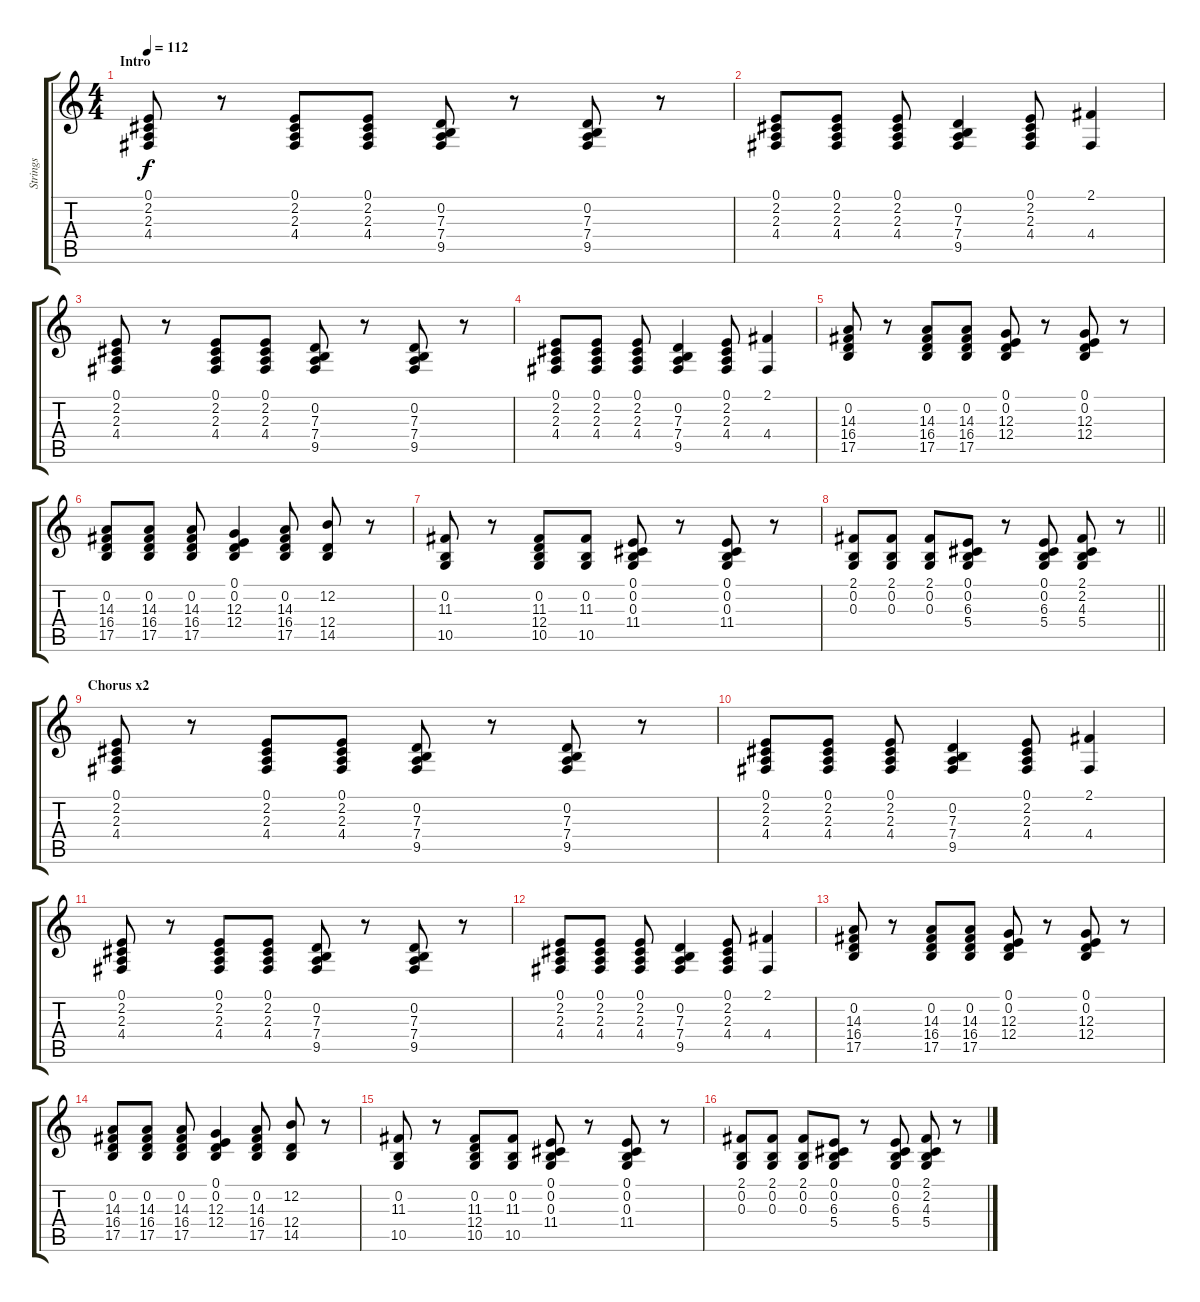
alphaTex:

\track ("Strings" "Strings") {instrument stringensemble1}
\staff {score tabs}
\tuning (E4 B3 G3 D3 A2 E2) {hide}
\ts (4 4)
\section ("" "Intro")
\tempo 112
\clef g2
\ks c
(0.1 2.2 2.3 4.4).8{dy f instrument stringensemble1} r.8 (0.1 2.2 2.3 4.4).8 (0.1 2.2 2.3 4.4).8 (0.2 7.3 7.4 9.5).8 r.8 (0.2 7.3 7.4 9.5).8 r.8 |
(0.1 2.2 2.3 4.4).8 (0.1 2.2 2.3 4.4).8 (0.1 2.2 2.3 4.4).8 (0.2 7.3 7.4 9.5).4 (0.1 2.2 2.3 4.4).8 (2.1 4.4).4 |
(0.1 2.2 2.3 4.4).8 r.8 (0.1 2.2 2.3 4.4).8 (0.1 2.2 2.3 4.4).8 (0.2 7.3 7.4 9.5).8 r.8 (0.2 7.3 7.4 9.5).8 r.8 |
(0.1 2.2 2.3 4.4).8 (0.1 2.2 2.3 4.4).8 (0.1 2.2 2.3 4.4).8 (0.2 7.3 7.4 9.5).4 (0.1 2.2 2.3 4.4).8 (2.1 4.4).4 |
(0.2 14.3 16.4 17.5).8 r.8 (0.2 14.3 16.4 17.5).8 (0.2 14.3 16.4 17.5).8 (0.1 0.2 12.3 12.4).8 r.8 (0.1 0.2 12.3 12.4).8 r.8 |
(0.2 14.3 16.4 17.5).8 (0.2 14.3 16.4 17.5).8 (0.2 14.3 16.4 17.5).8 (0.1 0.2 12.3 12.4).4 (0.2 14.3 16.4 17.5).8 (12.2 12.4 14.5).8 r.8 |
(0.2 11.3 10.5).8 r.8 (0.2 11.3 12.4 10.5).8 (0.2 11.3 10.5).8 (0.1 0.2 0.3 11.4).8 r.8 (0.1 0.2 0.3 11.4).8 r.8 |
\barLineRight lightlight
(2.1 0.2 0.3).8 (2.1 0.2 0.3).8 (2.1 0.2 0.3).8 (0.1 0.2 6.3 5.4).8 r.8 (0.1 0.2 6.3 5.4).8 (2.1 2.2 4.3 5.4).8 r.8 |
\section ("" "Chorus x2")
(0.1 2.2 2.3 4.4).8 r.8 (0.1 2.2 2.3 4.4).8 (0.1 2.2 2.3 4.4).8 (0.2 7.3 7.4 9.5).8 r.8 (0.2 7.3 7.4 9.5).8 r.8 |
(0.1 2.2 2.3 4.4).8 (0.1 2.2 2.3 4.4).8 (0.1 2.2 2.3 4.4).8 (0.2 7.3 7.4 9.5).4 (0.1 2.2 2.3 4.4).8 (2.1 4.4).4 |
(0.1 2.2 2.3 4.4).8 r.8 (0.1 2.2 2.3 4.4).8 (0.1 2.2 2.3 4.4).8 (0.2 7.3 7.4 9.5).8 r.8 (0.2 7.3 7.4 9.5).8 r.8 |
(0.1 2.2 2.3 4.4).8 (0.1 2.2 2.3 4.4).8 (0.1 2.2 2.3 4.4).8 (0.2 7.3 7.4 9.5).4 (0.1 2.2 2.3 4.4).8 (2.1 4.4).4 |
(0.2 14.3 16.4 17.5).8 r.8 (0.2 14.3 16.4 17.5).8 (0.2 14.3 16.4 17.5).8 (0.1 0.2 12.3 12.4).8 r.8 (0.1 0.2 12.3 12.4).8 r.8 |
(0.2 14.3 16.4 17.5).8 (0.2 14.3 16.4 17.5).8 (0.2 14.3 16.4 17.5).8 (0.1 0.2 12.3 12.4).4 (0.2 14.3 16.4 17.5).8 (12.2 12.4 14.5).8 r.8 |
(0.2 11.3 10.5).8 r.8 (0.2 11.3 12.4 10.5).8 (0.2 11.3 10.5).8 (0.1 0.2 0.3 11.4).8 r.8 (0.1 0.2 0.3 11.4).8 r.8 |
(2.1 0.2 0.3).8 (2.1 0.2 0.3).8 (2.1 0.2 0.3).8 (0.1 0.2 6.3 5.4).8 r.8 (0.1 0.2 6.3 5.4).8 (2.1 2.2 4.3 5.4).8 r.8
